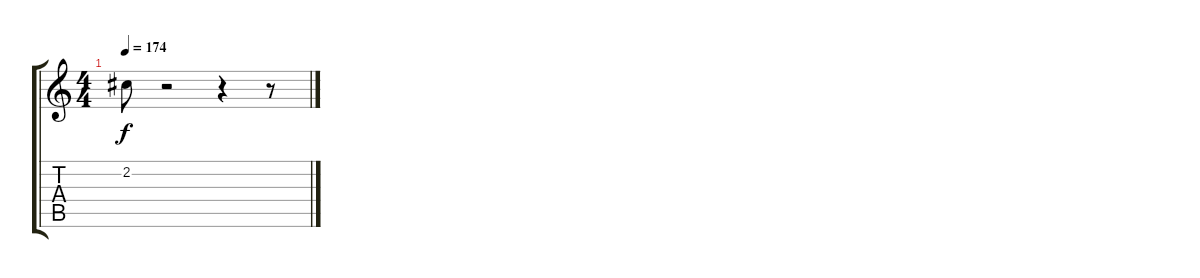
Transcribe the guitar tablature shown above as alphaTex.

\track "" {instrument overdrivenguitar}
\staff {score tabs}
\tuning (E4 B3 G3 D3 A2 E2) {hide}
\ts (4 4)
\tempo 174
\clef g2
\ks c
2.2{t}.8{dy f} r.2 r.4 r.8
